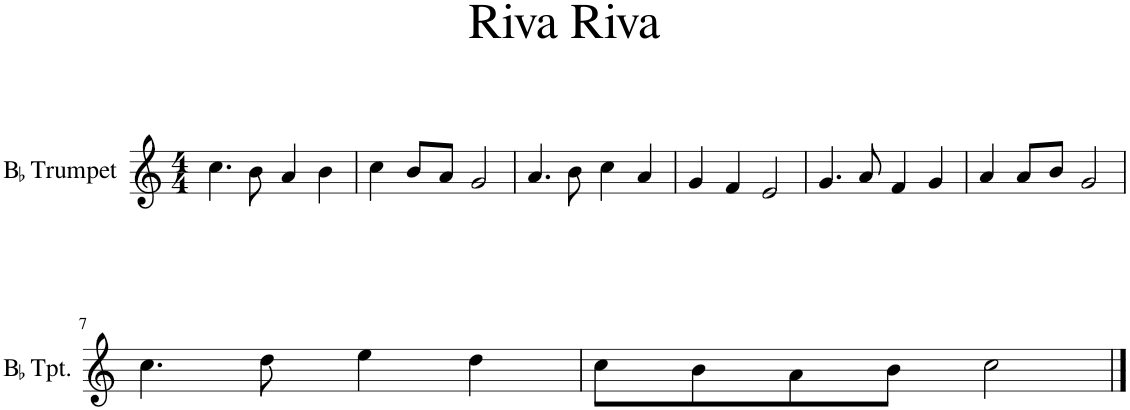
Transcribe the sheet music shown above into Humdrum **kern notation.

**kern
*part1
*staff1
*I"BaccidentalFlat Trumpet
*I'BaccidentalFlat Tpt.
*clefG2
*Trd1c2
*k[]
*M4/4
=1
4.cc\
8b\
4a/
4bn\
=2
4cc\
8b/L
8a/J
2g/
=3
4.a/
8b\
4cc\
4a/
=4
4g/
4f/
2e/
=5
4.g/
8a/
4f/
4g/
=6
4a/
8a/L
8b/J
2g/
!!LO:LB:g=z
=7
4.cc\
8dd\
4ee\
4dd\
=8
8cc\L
8b\
8a\
8b\J
2cc\
==
*-
